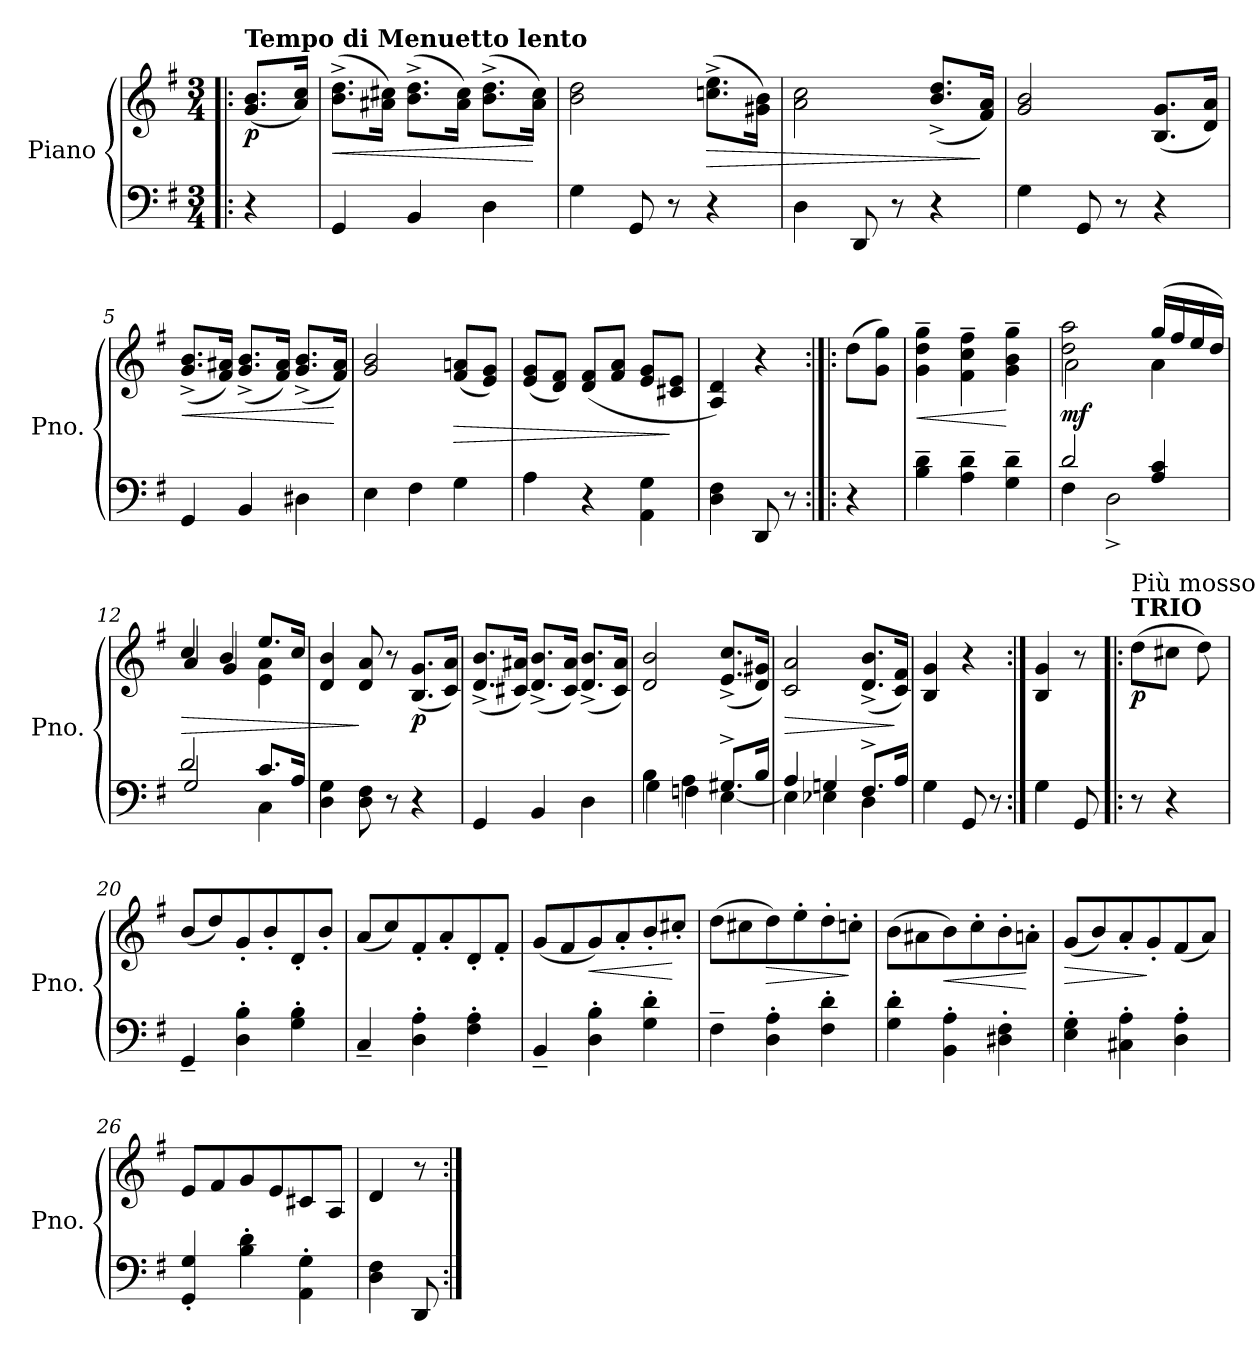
**kern	**kern	**dynam
*part1	*part1	*part1
*staff2	*staff1	*staff1/2
*I"Piano	*	*
*I'Pno.	*	*
*clefF4	*clefG2	*
*k[f#]	*k[f#]	*
*M3/4	*M3/4	*
=!|:	=!|:	=!|:
!	!LO:TX:a:B:t=Tempo di Menuetto lento	!
!	!	!LO:DY:b
4r	(8.g/ 8.b/L	p
.	16a/ 16cc/Jk)	.
=1	=1	=1
!	!	!LO:HP:b
4GG/	(8.b\^ 8.dd\^L	<
.	16a#X\ 16cc#X\Jk)	.
4BB/	(8.b\^ 8.dd\^L	.
.	16a#\ 16cc#\Jk)	.
4D\	(8.b\^ 8.dd\^L	.
.	16a#\ 16cc#\Jk)	[
=2	=2	=2
4G\	2b\ 2dd\	.
8GG/	.	.
8r	.	.
!	!	!LO:HP:b
4r	(8.ccn\^ 8.ee\^L	>
.	16g#X\ 16b\Jk)	.
=3	=3	=3
4D\	2a\ 2cc\	.
8DD/	.	.
8r	.	.
4r	(8.b/^ 8.dd/^L	.
.	16f#/ 16a/Jk)	]
=4	=4	=4
4G\	2g/ 2b/	.
8GG/	.	.
8r	.	.
4r	(8.B/ 8.g/L	.
.	16d/ 16a/Jk)	.
!!LO:LB:g=z
=5	=5	=5
!	!	!LO:HP:b
4GG/	(8.g/^ 8.b/^L	<
.	16f#/ 16a#X/Jk)	.
4BB/	(8.g/^ 8.b/^L	.
.	16f#/ 16a#/Jk)	.
4D#X\	(8.g/^ 8.b/^L	.
.	16f#/ 16a#/Jk)	[
=6	=6	=6
4E\	2g/ 2b/	.
4F#\	.	.
!	!	!LO:HP:b
4G\	(8f#/ 8an/L	>
.	8e/ 8g/J)	.
=7	=7	=7
4A\	(8e/ 8g/L	.
.	8d/ 8f#/J)	.
4r	(8d/ 8f#/L	.
.	8f#/ 8a/J	.
4AA\ 4G\	8e/ 8g/L	.
.	8c#X/ 8e/J	]
=8	=8	=8
4D\ 4F#\	4A/ 4d/)	.
8DD/	4r	.
8r	.	.
=9:|!|:	=9:|!|:	=9:|!|:
4r	(8dd\L	.
.	8g\ 8gg\J)	.
=10	=10	=10
!	!	!LO:HP:b
4B\~ 4d\~	4g\~ 4dd\~ 4gg\~	<
4A\~ 4d\~	4f#\~ 4cc\~ 4ff#\~	.
4G\~ 4d\~	4g\~ 4b\~ 4gg\~	[
=11	=11	=11
*^	*^	*
!	!	!	!	!LO:DY:b
2d/	4F#\	2dd\ 2aa\	2a\	mf
.	2D^\	.	.	.
4A/ 4c/	.	(16gg/LL	4a\	.
.	.	16ff#/	.	.
.	.	16ee/	.	.
.	.	16dd/JJ)	.	.
!!LO:LB:g=z	!!
=12	=12	=12	=12	=12
!	!	!	!	!LO:HP:b
2d/	2G/	4cc/	4a/	>
.	.	4b/	4g/	.
8.c/L	4C\	8.ee/L	4e\ 4a\	.
16A/Jk	.	16cc/Jk	.	.
*v	*v	*	*	*
*	*v	*v	*
=13	=13	=13
4D\ 4G\	4d/ 4b/	.
8D\ 8F#\	8d/ 8a/	]
8r	8r	.
!	!	!LO:DY:b
4r	(8.B/ 8.g/L	p
.	16c/ 16a/Jk)	.
=14	=14	=14
4GG/	(8.d/^ 8.b/^L	.
.	16c#X/ 16a#X/Jk)	.
4BB/	(8.d/^ 8.b/^L	.
.	16c#/ 16a#/Jk)	.
4D\	(8.d/^ 8.b/^L	.
.	16c#/ 16a#/Jk)	.
=15	=15	=15
*^	*	*
4B\	4G\	2d/ 2b/	.
4A\	4Fn\	.	.
8.G#X^/L	[4E\	(8.e/^ 8.cc/^L	.
16B/Jk	.	16d/ 16g#X/Jk)	.
=16	=16	=16	=16
!	!	!	!LO:HP:b
4A/	4E\]	2c/ 2a/	>
4Gn/	4E-X\	.	.
8.F#^/L	4D\	(8.d/^ 8.b/^L	.
16A/Jk	.	16c/ 16f#/Jk)	]
*v	*v	*	*
=17	=17	=17
4G\	4B/ 4g/	.
8GG/	4r	.
8r	.	.
!!LO:LB:g=z
=18:|!	=18:|!	=18:|!
4G\	4B/ 4g/	.
8GG/	8r	.
=19!|:	=19!|:	=19!|:
!	!LO:TX:a:B:t=TRIO	!
!	!LO:TX:a:t=Più mosso	!
!	!	!LO:DY:b
8r	(8dd\L	p
4r	8cc#X\J	.
.	8dd\)	.
=20	=20	=20
4GG~/	(8b/L	.
.	8dd/)	.
4D\' 4B\'	8g'/	.
.	8b'/	.
4G\' 4B\'	8d'/	.
.	8b'/J	.
=21	=21	=21
4C~/	(8a/L	.
.	8cc/)	.
4D\' 4A\'	8f#'/	.
.	8a'/	.
4F#\' 4A\'	8d'/	.
.	8f#'/J	.
=22	=22	=22
4BB~/	(8g/L	.
.	8f#/	.
!	!	!LO:HP:b
4D\' 4B\'	8g/)	<
.	8a'/	.
4G\' 4d\'	8b'/	.
.	8cc#X'/J	[
=23	=23	=23
4F#~\	(8dd\L	.
.	8cc#X\	.
!	!	!LO:HP:b
4D\' 4A\'	8dd\)	>
.	8ee'\	.
4F#\' 4d\'	8dd'\	.
.	8ccn'\J	]
!!LO:LB:g=z
=24	=24	=24
4G\' 4d\'	(8b\L	.
.	8a#X\	.
!	!	!LO:HP:b
4BB\' 4A\'	8b\)	<
.	8cc'\	.
4D#X\' 4F#\'	8b'\	.
.	8an'\J	[
=25	=25	=25
!	!	!LO:HP:b
4E\' 4G\'	(8g/L	>
.	8b/)	.
4C#X\' 4A\'	8a'/	.
.	8g'/	]
4D\' 4A\'	(8f#/	.
.	8a/J)	.
=26	=26	=26
4GG/' 4G/'	8e/L	.
.	8f#/	.
4B\' 4d\'	8g/	.
.	8e/	.
4AA\' 4G\'	8c#X/	.
.	8A/J	.
=27	=27	=27
4D\ 4F#\	4d/	.
8DD/	8r	.
=:|!	=:|!	=:|!
*-	*-	*-
